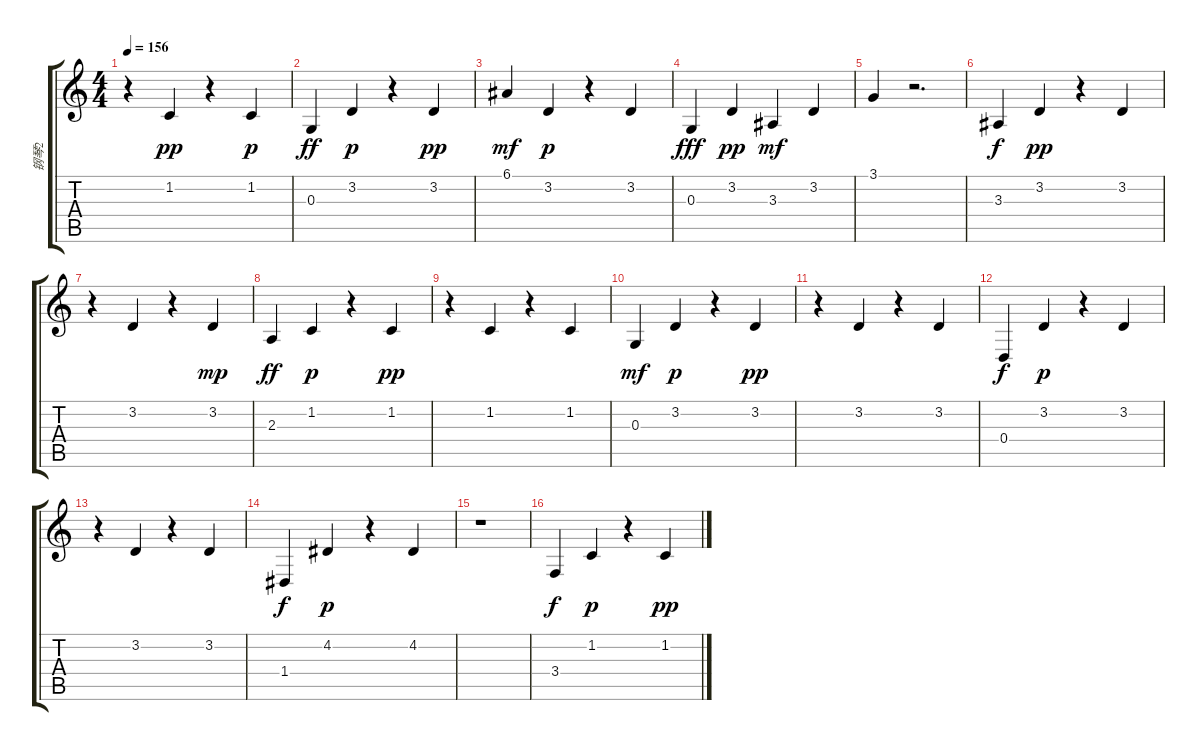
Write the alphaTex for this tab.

\track ("钢琴2" "钢琴2") {instrument brightacousticpiano}
\staff {score tabs}
\tuning (E4 B3 G3 D3 A2 E2) {hide}
\ts (4 4)
\tempo 156
\clef g2
\ks c
r.4{dy pp} 1.2.4 r.4 1.2.4{dy p} |
0.3.4{dy ff} 3.2.4{dy p} r.4 3.2.4{dy pp} |
6.1.4{dy mf} 3.2.4{dy p} r.4 3.2.4 |
0.3.4{dy fff} 3.2.4{dy pp} 3.3.4{dy mf} 3.2.4 |
3.1.4 r.2{d} |
3.3.4{dy f} 3.2.4{dy pp} r.4 3.2.4 |
r.4 3.2.4 r.4 3.2.4{dy mp} |
2.3.4{dy ff} 1.2.4{dy p} r.4 1.2.4{dy pp} |
r.4 1.2.4 r.4 1.2.4 |
0.3.4{dy mf} 3.2.4{dy p} r.4 3.2.4{dy pp} |
r.4 3.2.4 r.4 3.2.4 |
0.4.4{dy f} 3.2.4{dy p} r.4 3.2.4 |
r.4 3.2.4 r.4 3.2.4 |
1.4.4{dy f} 4.2.4{dy p} r.4 4.2.4 |
r.1 |
3.4.4{dy f} 1.2.4{dy p} r.4 1.2.4{dy pp}
